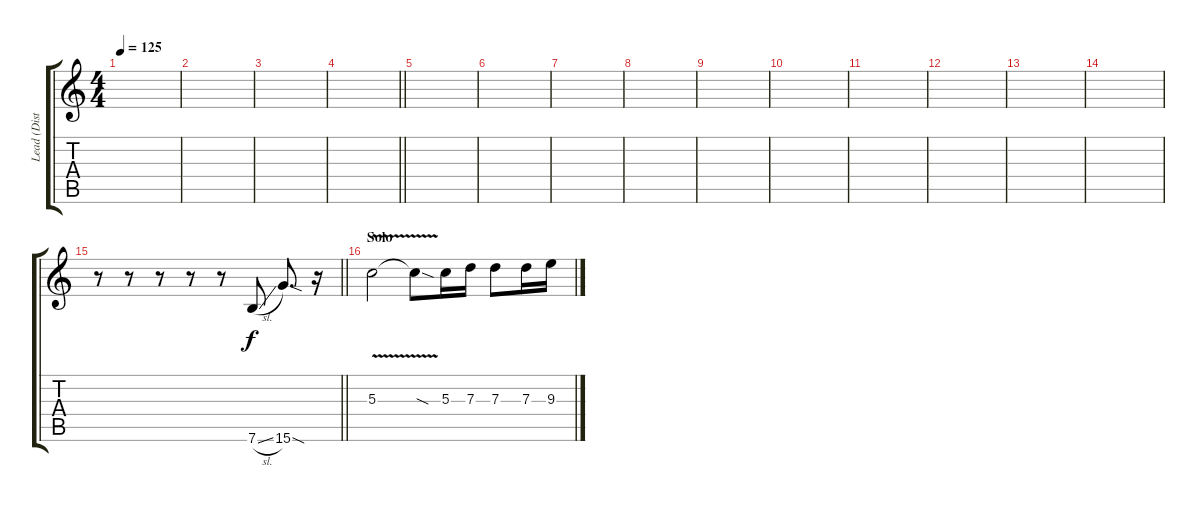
\track ("Lead (Dist)" "Lead (Dist") {instrument distortionguitar}
\staff {score tabs}
\tuning (E4 B3 G3 D3 A2 E2) {hide}
\ts (4 4)
\tempo 125
\clef g2
\ks c
|
|
|
\barLineRight lightlight
|
|
|
|
|
|
|
|
|
|
|
\barLineRight lightlight
r.8 r.8 r.8 r.8 r.8 7.6{sl}.8 15.6{sod}.8{d} r.16 |
\section ("" "Solo")
5.3{v}.2 5.3{sod t}.8 5.3.16 7.3.16 7.3.8 7.3.16 9.3.16
